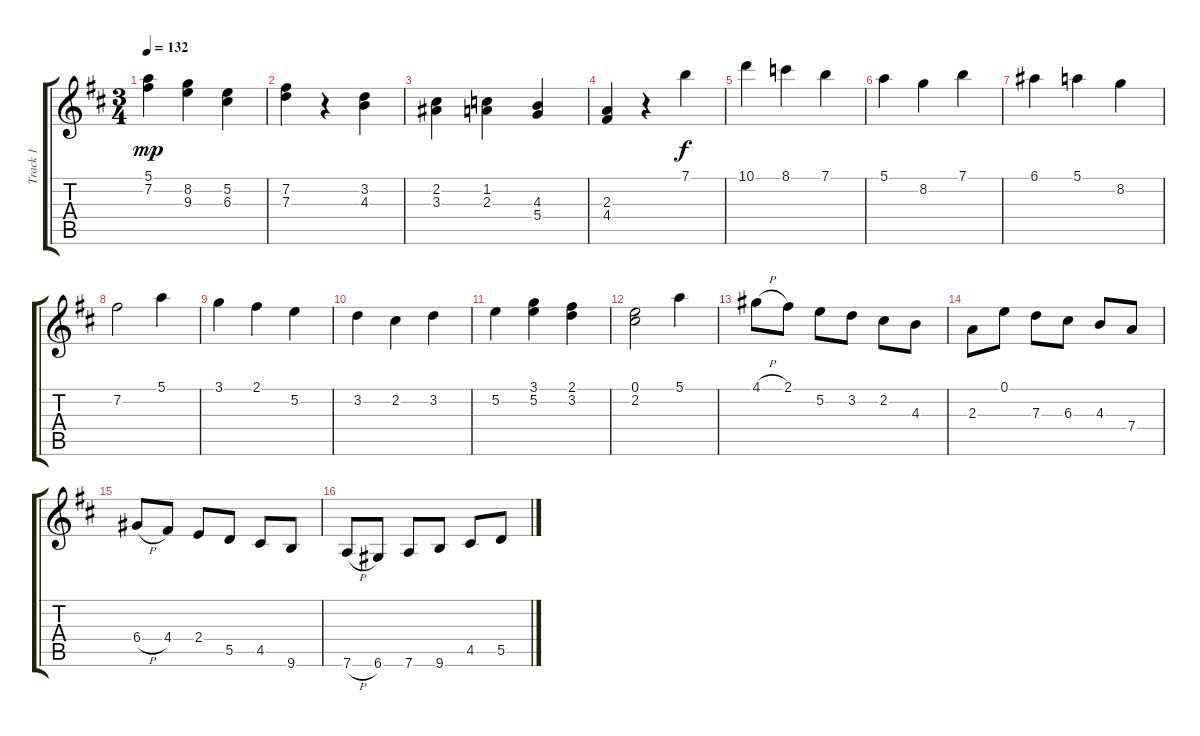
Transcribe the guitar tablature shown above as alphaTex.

\track ("Track 1" "Track 1") {instrument acousticguitarnylon}
\staff {score tabs}
\tuning (E4 B3 G3 D3 A2 D2) {hide}
\ts (3 4)
\tempo 132
\clef g2
\ks d
(5.1 7.2).4{dy mp} (8.2 9.3).4 (5.2 6.3).4 |
(7.2 7.3).4 r.4 (3.2 4.3).4 |
(2.2 3.3).4 (1.2 2.3).4 (4.3 5.4).4 |
(2.3 4.4).4 r.4 7.1.4{dy f} |
10.1.4 8.1.4 7.1.4 |
5.1.4 8.2.4 7.1.4 |
6.1.4 5.1.4 8.2.4 |
7.2.2 5.1.4 |
3.1.4 2.1.4 5.2.4 |
3.2.4 2.2.4 3.2.4 |
5.2.4 (3.1 5.2).4 (2.1 3.2).4 |
(0.1 2.2).2 5.1.4 |
4.1{h}.8 2.1.8 5.2.8 3.2.8 2.2.8 4.3.8 |
2.3.8 0.1.8 7.3.8 6.3.8 4.3.8 7.4.8 |
6.4{h}.8 4.4.8 2.4.8 5.5.8 4.5.8 9.6.8 |
7.6{h}.8 6.6.8 7.6.8 9.6.8 4.5.8 5.5.8
